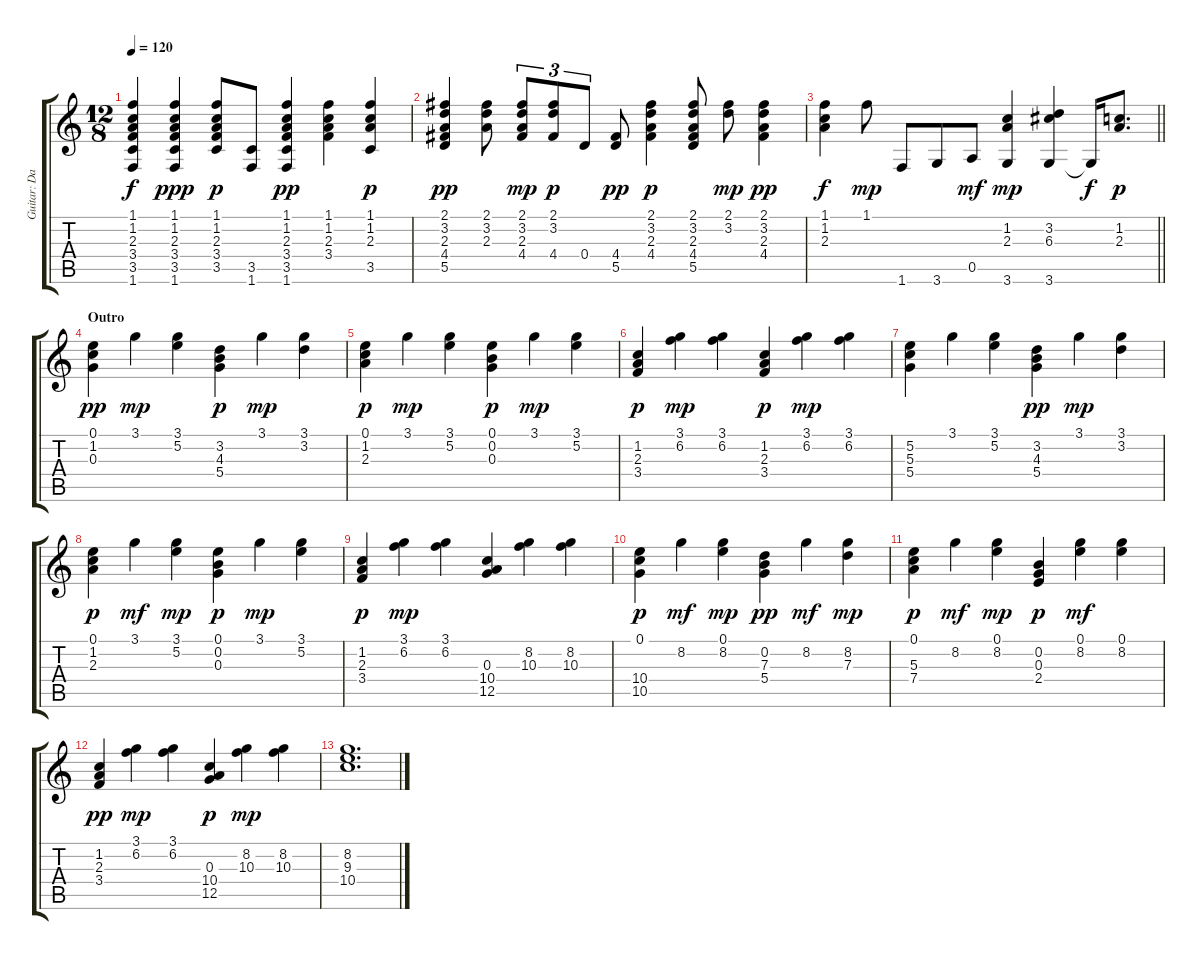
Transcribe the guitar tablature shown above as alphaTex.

\track ("Guitar: Davey" "Guitar: Da") {instrument electricguitarclean}
\staff {score tabs}
\tuning (E4 B3 G3 D3 A2 E2) {hide}
\ts (12 8)
\tempo 120
\clef g2
\ks c
(1.1 1.2 2.3 3.4 3.5 1.6).4{dy f} (1.1 1.2 2.3 3.4 3.5 1.6).4{dy ppp} (1.1 1.2 2.3 3.4 3.5).8{dy p} (3.5 1.6).8 (1.1 1.2 2.3 3.4 3.5 1.6).4{dy pp} (1.1 1.2 2.3 3.4).4 (1.1 1.2 2.3 3.5).4{dy p} |
(2.1 3.2 2.3 4.4 5.5).4{dy pp} (2.1 3.2 2.3).8 (2.1 3.2 2.3 4.4).8{tu (3 2) dy mp} (2.1 3.2 4.4).8{tu (3 2) dy p} 0.4.8{tu (3 2)} (4.4 5.5).8{dy pp} (2.1 3.2 2.3 4.4).4{dy p} (2.1 3.2 2.3 4.4 5.5).8 (2.1 3.2).8{dy mp} (2.1 3.2 2.3 4.4).4{dy pp} |
\barLineRight lightlight
(1.1 1.2 2.3).4{dy f} 1.1.8{dy mp} 1.6.8 3.6.8 0.5.8{dy mf} (1.2 2.3 3.6).4{dy mp} (3.2 6.3 3.6).4 3.6{t}.16{dy f} (1.2 2.3).8{d dy p} |
\section ("" "Outro")
(0.1 1.2 0.3).4{dy pp} 3.1.4{dy mp} (3.1 5.2).4 (3.2 4.3 5.4).4{dy p} 3.1.4{dy mp} (3.1 3.2).4 |
(0.1 1.2 2.3).4{dy p} 3.1.4{dy mp} (3.1 5.2).4 (0.1 0.2 0.3).4{dy p} 3.1.4{dy mp} (3.1 5.2).4 |
(1.2 2.3 3.4).4{dy p} (3.1 6.2).4{dy mp} (3.1 6.2).4 (1.2 2.3 3.4).4{dy p} (3.1 6.2).4{dy mp} (3.1 6.2).4 |
(5.2 5.3 5.4).4 3.1.4 (3.1 5.2).4 (3.2 4.3 5.4).4{dy pp} 3.1.4{dy mp} (3.1 3.2).4 |
(0.1 1.2 2.3).4{dy p} 3.1.4{dy mf} (3.1 5.2).4{dy mp} (0.1 0.2 0.3).4{dy p} 3.1.4{dy mp} (3.1 5.2).4 |
(1.2 2.3 3.4).4{dy p} (3.1 6.2).4{dy mp} (3.1 6.2).4 (0.3 10.4 12.5).4 (8.2 10.3).4 (8.2 10.3).4 |
(0.1 10.4 10.5).4{dy p} 8.2.4{dy mf} (0.1 8.2).4{dy mp} (0.2 7.3 5.4).4{dy pp} 8.2.4{dy mf} (8.2 7.3).4{dy mp} |
(0.1 5.3 7.4).4{dy p} 8.2.4{dy mf} (0.1 8.2).4{dy mp} (0.2 0.3 2.4).4{dy p} (0.1 8.2).4{dy mf} (0.1 8.2).4 |
(1.2 2.3 3.4).4{dy pp} (3.1 6.2).4{dy mp} (3.1 6.2).4 (0.3 10.4 12.5).4{dy p} (8.2 10.3).4{dy mp} (8.2 10.3).4 |
(8.2 9.3 10.4).1{d}
